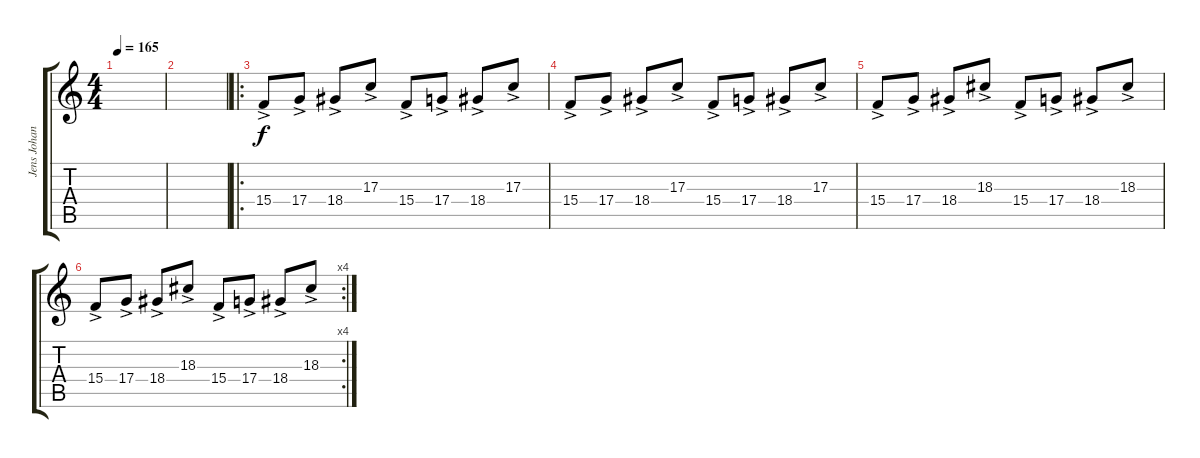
\track ("Jens Johansson" "Jens Johan") {instrument electricpiano2}
\staff {score tabs}
\tuning (E4 B3 G3 D3 A2 D2) {hide}
\ts (4 4)
\tempo 165
\clef g2
\ks c
|
|
\ro
15.4{ac}.8 17.4{ac}.8 18.4{ac}.8 17.3{ac}.8 15.4{ac}.8 17.4{ac}.8 18.4{ac}.8 17.3{ac}.8 |
15.4{ac}.8 17.4{ac}.8 18.4{ac}.8 17.3{ac}.8 15.4{ac}.8 17.4{ac}.8 18.4{ac}.8 17.3{ac}.8 |
15.4{ac}.8 17.4{ac}.8 18.4{ac}.8 18.3{ac}.8 15.4{ac}.8 17.4{ac}.8 18.4{ac}.8 18.3{ac}.8 |
\rc 4
15.4{ac}.8 17.4{ac}.8 18.4{ac}.8 18.3{ac}.8 15.4{ac}.8 17.4{ac}.8 18.4{ac}.8 18.3{ac}.8
